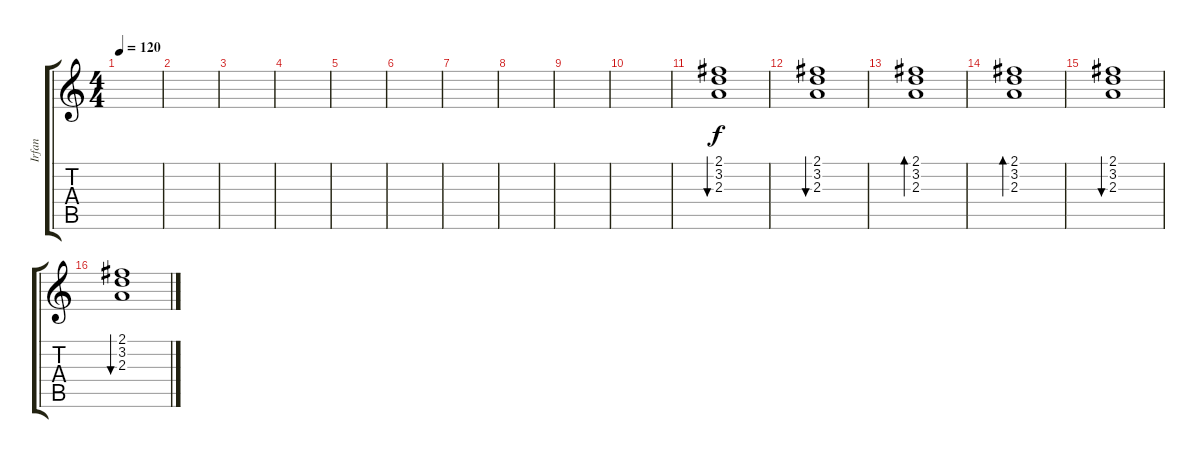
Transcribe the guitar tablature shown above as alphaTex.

\track ("Irfan" "Irfan") {instrument electricguitarclean}
\staff {score tabs}
\tuning (E4 B3 G3 D3 A2 E2) {hide}
\ts (4 4)
\tempo 120
\clef g2
\ks c
|
|
|
|
|
|
|
|
|
|
(2.1 3.2 2.3).1{bu 480} |
(2.1 3.2 2.3).1{bu 480} |
(2.1 3.2 2.3).1{bd 480} |
(2.1 3.2 2.3).1{bd 480} |
(2.1 3.2 2.3).1{bu 480} |
(2.1 3.2 2.3).1{bu 480}
